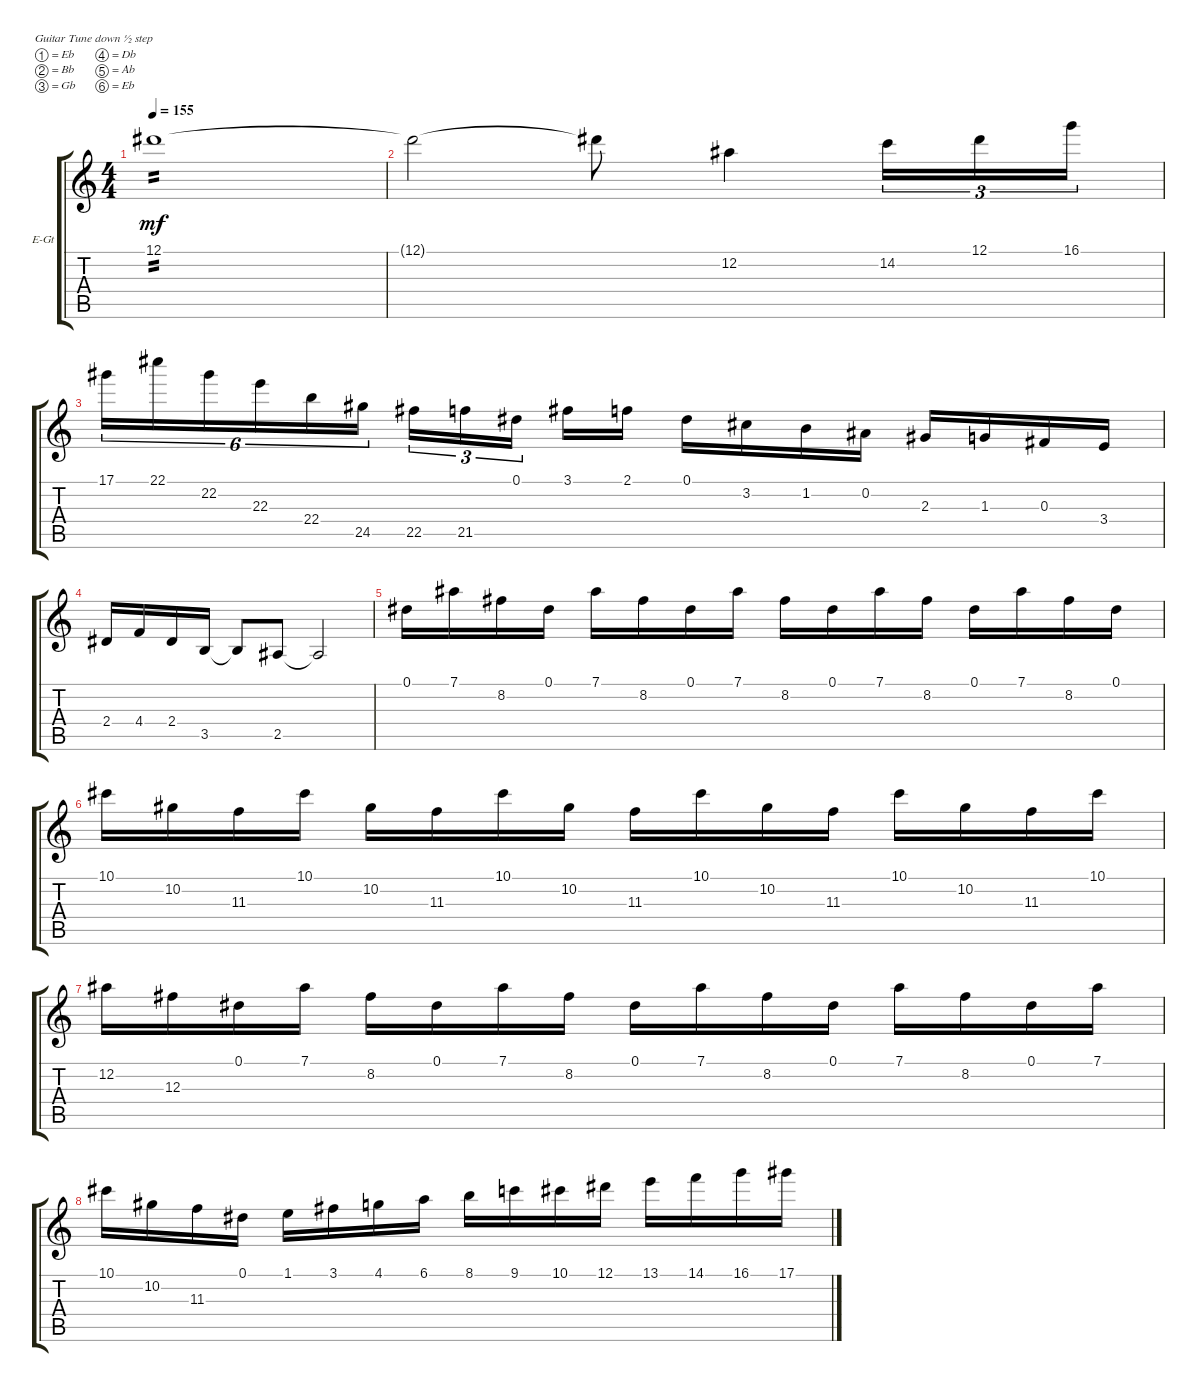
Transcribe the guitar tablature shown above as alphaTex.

\defaultSystemsLayout 4
\bracketExtendMode groupsimilarinstruments
\firstSystemTrackNameOrientation horizontal
\otherSystemsTrackNameOrientation horizontal
\track ("Electric Guitar" "E-Gt") {instrument distortionguitar}
\staff {score tabs}
\tuning (Eb4 Bb3 Gb3 Db3 Ab2 Eb2)
\ts (4 4)
\tempo 155
\clef g2
\scale
0.333333
\ks c
12.1.1{tp 2 dy mf} |
\scale
0.333333 12.1{t}.2 12.1{t}.8 12.2.4 14.2.16{tu (3 2)} 12.1.16{tu (3 2)} 16.1.16{tu (3 2)} |
\scale
0.333333 17.1.16{tu (6 4)} 22.1.16{tu (6 4)} 22.2.16{tu (6 4)} 22.3.16{tu (6 4)} 22.4.16{tu (6 4)} 24.5.16{tu (6 4)} 22.5.16{tu (3 2)} 21.5.16{tu (3 2)} 0.1.16{tu (3 2)} 3.1.16 2.1.16 0.1.16 3.2.16 1.2.16 0.2.16 2.3.16 1.3.16 0.3.16 3.4.16 |
\scale
0.333333 2.4.16 4.4.16 2.4.16 3.5.16 3.5{t}.8 2.5.8 2.5{t}.2 |
\scale
0.333333 0.1.16 7.1.16 8.2.16 0.1.16 7.1.16 8.2.16 0.1.16 7.1.16 8.2.16 0.1.16 7.1.16 8.2.16 0.1.16 7.1.16 8.2.16 0.1.16 |
\scale
0.333333 10.1.16 10.2.16 11.3.16 10.1.16 10.2.16 11.3.16 10.1.16 10.2.16 11.3.16 10.1.16 10.2.16 11.3.16 10.1.16 10.2.16 11.3.16 10.1.16 |
\scale
0.333333 12.2.16 12.3.16 0.1.16 7.1.16 8.2.16 0.1.16 7.1.16 8.2.16 0.1.16 7.1.16 8.2.16 0.1.16 7.1.16 8.2.16 0.1.16 7.1.16 |
\scale
0.333333 10.1.16 10.2.16 11.3.16 0.1.16 1.1.16 3.1.16 4.1.16 6.1.16 8.1.16 9.1.16 10.1.16 12.1.16 13.1.16 14.1.16 16.1.16 17.1.16
